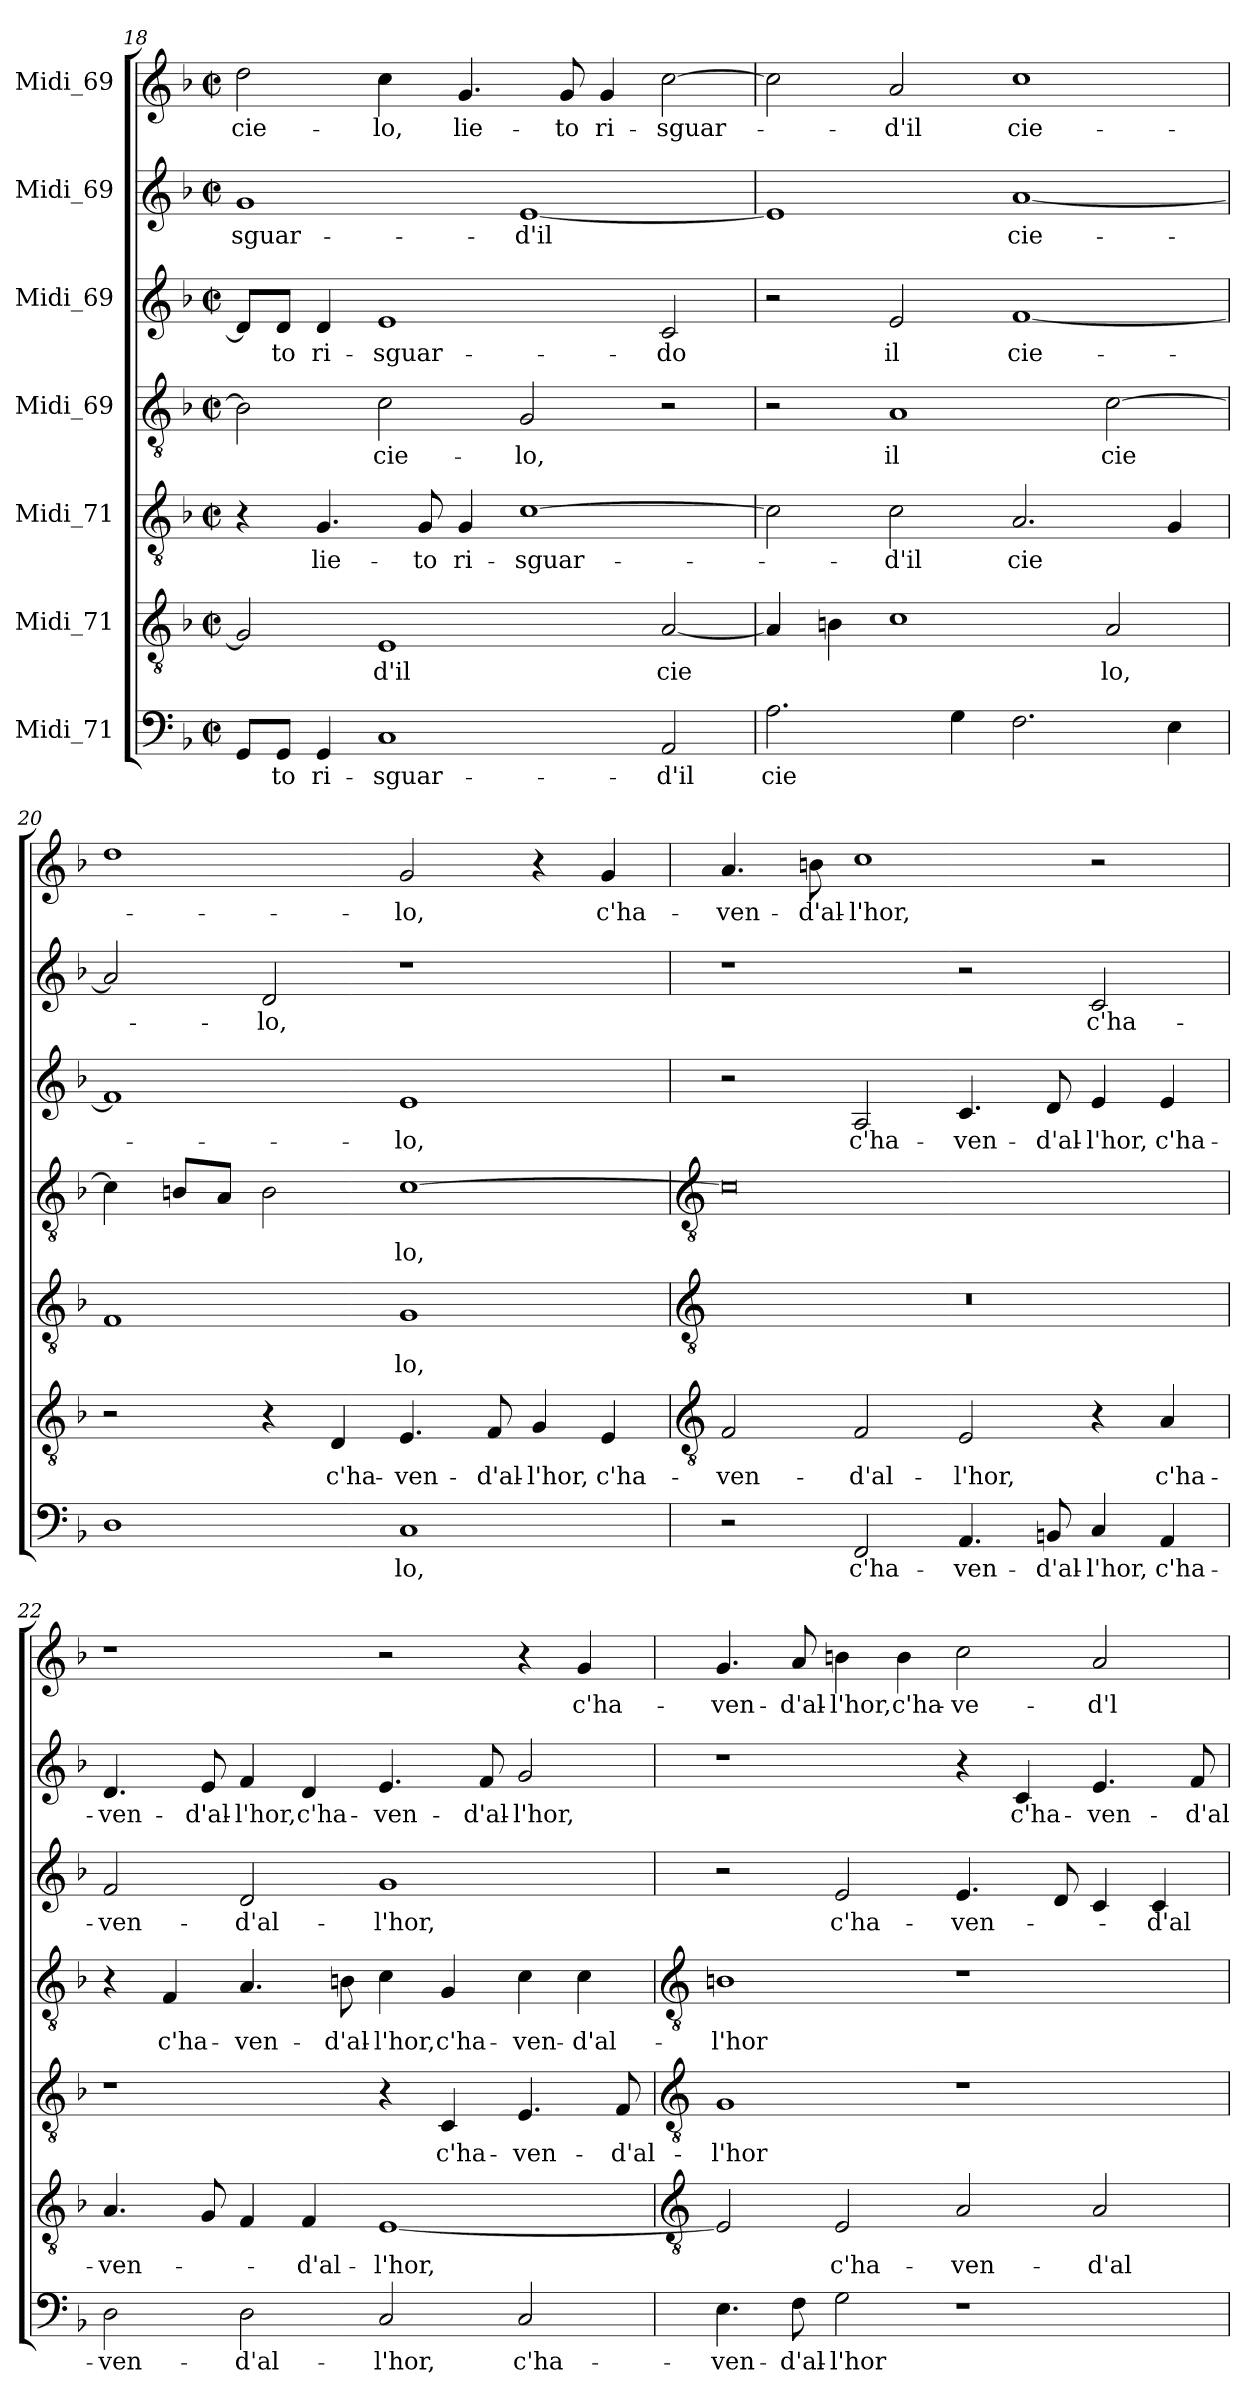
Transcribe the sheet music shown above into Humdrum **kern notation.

**kern	**text	**kern	**text	**kern	**text	**kern	**text	**kern	**text	**kern	**text	**kern	**text
*part7	*part7	*part6	*part6	*part5	*part5	*part4	*part4	*part3	*part3	*part2	*part2	*part1	*part1
*staff7	*staff7	*staff6	*staff6	*staff5	*staff5	*staff4	*staff4	*staff3	*staff3	*staff2	*staff2	*staff1	*staff1
*I"Midi_71	*	*I"Midi_71	*	*I"Midi_71	*	*I"Midi_69	*	*I"Midi_69	*	*I"Midi_69	*	*I"Midi_69	*
!!LO:LB:g=z
*clefF4	*	*clefGv2	*	*clefGv2	*	*clefGv2	*	*clefG2	*	*clefG2	*	*clefG2	*
*k[b-]	*	*k[b-]	*	*k[b-]	*	*k[b-]	*	*k[b-]	*	*k[b-]	*	*k[b-]	*
*F:	*	*F:	*	*F:	*	*F:	*	*F:	*	*F:	*	*F:	*
*M4/2	*	*M4/2	*	*M4/2	*	*M4/2	*	*M4/2	*	*M4/2	*	*M4/2	*
*met(c|)	*	*met(c|)	*	*met(c|)	*	*met(c|)	*	*met(c|)	*	*met(c|)	*	*met(c|)	*
=18	=18	=18	=18	=18	=18	=18	=18	=18	=18	=18	=18	=18	=18
!	!	!	!	!	!	!	!	!	!	!	!LO:LY:b	!	!LO:LY:b
8GGL	.	2G]	.	4r	.	2B]	.	8dL]	.	1g	-sguar-	2dd	cie-
!	!LO:LY:b	!	!	!	!	!	!	!	!LO:LY:b	!	!	!	!
8GGJ	-to	.	.	.	.	.	.	8dJ	-to	.	.	.	.
!	!LO:LY:b	!	!	!	!LO:LY:b	!	!	!	!LO:LY:b	!	!	!	!
4GG	ri-	.	.	4.G	lie-	.	.	4d	ri-	.	.	.	.
!	!LO:LY:b	!	!LO:LY:b	!	!	!	!LO:LY:b	!	!LO:LY:b	!	!	!	!LO:LY:b
1C	-sguar-	1E	-d'il	.	.	2c	cie-	1e	-sguar-	.	.	4cc	-lo,
!	!	!	!	!	!LO:LY:b	!	!	!	!	!	!	!	!
.	.	.	.	8G	-to	.	.	.	.	.	.	.	.
!	!	!	!	!	!LO:LY:b	!	!	!	!	!	!	!	!LO:LY:b
.	.	.	.	4G	ri-	.	.	.	.	.	.	4.g	lie-
!	!	!	!	!	!LO:LY:b	!	!LO:LY:b	!	!	!	!LO:LY:b	!	!
.	.	.	.	[1c	-sguar-	2G	-lo,	.	.	[1e	-d'il	.	.
!	!	!	!	!	!	!	!	!	!	!	!	!	!LO:LY:b
.	.	.	.	.	.	.	.	.	.	.	.	8g	-to
!	!	!	!	!	!	!	!	!	!	!	!	!	!LO:LY:b
.	.	.	.	.	.	.	.	.	.	.	.	4g	ri-
!	!LO:LY:b	!	!LO:LY:b	!	!	!	!	!	!LO:LY:b	!	!	!	!LO:LY:b
2AA	-d'il	[2A	cie	.	.	2r	.	2c	-do	.	.	[2cc	-sguar-
=19	=19	=19	=19	=19	=19	=19	=19	=19	=19	=19	=19	=19	=19
!	!LO:LY:b	!	!	!	!	!	!	!	!	!	!	!	!
2.A	cie	4A]	.	2c]	.	2r	.	2r	.	1e]	.	2cc]	.
.	.	4Bn	.	.	.	.	.	.	.	.	.	.	.
!	!	!	!	!	!LO:LY:b	!	!LO:LY:b	!	!LO:LY:b	!	!	!	!LO:LY:b
.	.	1c	.	2c	-d'il	1A	il	2e	il	.	.	2a	-d'il
4G	.	.	.	.	.	.	.	.	.	.	.	.	.
!	!	!	!	!	!LO:LY:b	!	!	!	!LO:LY:b	!	!LO:LY:b	!	!LO:LY:b
2.F	.	.	.	2.A	cie	.	.	[1f	cie-	[1a	cie-	1cc	cie-
!	!	!	!LO:LY:b	!	!	!	!LO:LY:b	!	!	!	!	!	!
.	.	2A	lo,	.	.	[2c	cie	.	.	.	.	.	.
4E	.	.	.	4G	.	.	.	.	.	.	.	.	.
=20	=20	=20	=20	=20	=20	=20	=20	=20	=20	=20	=20	=20	=20
1D	.	2r	.	1F	.	4c]	.	1f]	.	2a]	.	1dd	.
.	.	.	.	.	.	8BnL	.	.	.	.	.	.	.
.	.	.	.	.	.	8AJ	.	.	.	.	.	.	.
!	!	!	!	!	!	!	!	!	!	!	!LO:LY:b	!	!
.	.	4r	.	.	.	2B	.	.	.	2d	-lo,	.	.
!	!	!	!LO:LY:b	!	!	!	!	!	!	!	!	!	!
.	.	4D	c'ha-	.	.	.	.	.	.	.	.	.	.
!	!LO:LY:b	!	!LO:LY:b	!	!LO:LY:b	!	!LO:LY:b	!	!LO:LY:b	!	!	!	!LO:LY:b
1C	lo,	4.E	-ven-	1G	lo,	[1c	lo,	1e	-lo,	1r	.	2g	-lo,
!	!	!	!LO:LY:b	!	!	!	!	!	!	!	!	!	!
.	.	8F	-d'al-	.	.	.	.	.	.	.	.	.	.
!	!	!	!LO:LY:b	!	!	!	!	!	!	!	!	!	!
.	.	4G	-l'hor,	.	.	.	.	.	.	.	.	4r	.
!	!	!	!LO:LY:b	!	!	!	!	!	!	!	!	!	!LO:LY:b
.	.	4E	c'ha-	.	.	.	.	.	.	.	.	4g	c'ha-
!!LO:LB:g=z
=21	=21	=21	=21	=21	=21	=21	=21	=21	=21	=21	=21	=21	=21
*	*	*clefGv2	*	*clefGv2	*	*clefGv2	*	*	*	*	*	*	*
!	!	!	!LO:LY:b	!	!	!	!	!	!	!	!	!	!LO:LY:b
2r	.	2F	-ven-	0r	.	0c]	.	2r	.	1r	.	4.a	-ven-
!	!	!	!	!	!	!	!	!	!	!	!	!	!LO:LY:b
.	.	.	.	.	.	.	.	.	.	.	.	8bn	-d'al-
!	!LO:LY:b	!	!LO:LY:b	!	!	!	!	!	!LO:LY:b	!	!	!	!LO:LY:b
2FF	c'ha-	2F	-d'al-	.	.	.	.	2A	c'ha-	.	.	1cc	-l'hor,
!	!LO:LY:b	!	!LO:LY:b	!	!	!	!	!	!LO:LY:b	!	!	!	!
4.AA	-ven-	2E	-l'hor,	.	.	.	.	4.c	-ven-	2r	.	.	.
!	!LO:LY:b	!	!	!	!	!	!	!	!LO:LY:b	!	!	!	!
8BBn	-d'al-	.	.	.	.	.	.	8d	-d'al-	.	.	.	.
!	!LO:LY:b	!	!	!	!	!	!	!	!LO:LY:b	!	!LO:LY:b	!	!
4C	-l'hor,	4r	.	.	.	.	.	4e	-l'hor,	2c	c'ha-	2r	.
!	!LO:LY:b	!	!LO:LY:b	!	!	!	!	!	!LO:LY:b	!	!	!	!
4AA	c'ha-	4A	c'ha-	.	.	.	.	4e	c'ha-	.	.	.	.
=22	=22	=22	=22	=22	=22	=22	=22	=22	=22	=22	=22	=22	=22
!	!LO:LY:b	!	!LO:LY:b	!	!	!	!	!	!LO:LY:b	!	!LO:LY:b	!	!
2D	-ven-	4.A	-ven-	1r	.	4r	.	2f	-ven-	4.d	-ven-	1r	.
!	!	!	!	!	!	!	!LO:LY:b	!	!	!	!	!	!
.	.	.	.	.	.	4F	c'ha-	.	.	.	.	.	.
!	!	!	!	!	!	!	!	!	!	!	!LO:LY:b	!	!
.	.	8G	.	.	.	.	.	.	.	8e	-d'al-	.	.
!	!LO:LY:b	!	!	!	!	!	!LO:LY:b	!	!LO:LY:b	!	!LO:LY:b	!	!
2D	-d'al-	4F	.	.	.	4.A	-ven-	2d	-d'al-	4f	-l'hor,	.	.
!	!	!	!LO:LY:b	!	!	!	!	!	!	!	!LO:LY:b	!	!
.	.	4F	-d'al-	.	.	.	.	.	.	4d	c'ha-	.	.
!	!	!	!	!	!	!	!LO:LY:b	!	!	!	!	!	!
.	.	.	.	.	.	8Bn	-d'al-	.	.	.	.	.	.
!	!LO:LY:b	!	!LO:LY:b	!	!	!	!LO:LY:b	!	!LO:LY:b	!	!LO:LY:b	!	!
2C	-l'hor,	[1E	-l'hor,	4r	.	4c	-l'hor,	1g	-l'hor,	4.e	-ven-	2r	.
!	!	!	!	!	!LO:LY:b	!	!LO:LY:b	!	!	!	!	!	!
.	.	.	.	4C	c'ha-	4G	c'ha-	.	.	.	.	.	.
!	!	!	!	!	!	!	!	!	!	!	!LO:LY:b	!	!
.	.	.	.	.	.	.	.	.	.	8f	-d'al-	.	.
!	!LO:LY:b	!	!	!	!LO:LY:b	!	!LO:LY:b	!	!	!	!LO:LY:b	!	!
2C	c'ha-	.	.	4.E	-ven-	4c	-ven-	.	.	2g	-l'hor,	4r	.
!	!	!	!	!	!	!	!LO:LY:b	!	!	!	!	!	!LO:LY:b
.	.	.	.	.	.	4c	-d'al-	.	.	.	.	4g	c'ha-
!	!	!	!	!	!LO:LY:b	!	!	!	!	!	!	!	!
.	.	.	.	8F	-d'al-	.	.	.	.	.	.	.	.
!!LO:LB:g=z
=23	=23	=23	=23	=23	=23	=23	=23	=23	=23	=23	=23	=23	=23
*	*	*clefGv2	*	*clefGv2	*	*clefGv2	*	*	*	*	*	*	*
!	!LO:LY:b	!	!	!	!LO:LY:b	!	!LO:LY:b	!	!	!	!	!	!LO:LY:b
4.E	-ven-	2E]	.	1G	-l'hor	1Bn	-l'hor	2r	.	1r	.	4.g	-ven-
!	!LO:LY:b	!	!	!	!	!	!	!	!	!	!	!	!LO:LY:b
8F	-d'al-	.	.	.	.	.	.	.	.	.	.	8a	-d'al-
!	!LO:LY:b	!	!LO:LY:b	!	!	!	!	!	!LO:LY:b	!	!	!	!LO:LY:b
2G	-l'hor	2E	c'ha-	.	.	.	.	2e	c'ha-	.	.	4bn	-l'hor,
!	!	!	!	!	!	!	!	!	!	!	!	!	!LO:LY:b
.	.	.	.	.	.	.	.	.	.	.	.	4b	c'ha-
!	!	!	!LO:LY:b	!	!	!	!	!	!LO:LY:b	!	!	!	!LO:LY:b
1r	.	2A	-ven-	1r	.	1r	.	4.e	-ven-	4r	.	2cc	-ve-
!	!	!	!	!	!	!	!	!	!	!	!LO:LY:b	!	!
.	.	.	.	.	.	.	.	.	.	4c	c'ha-	.	.
.	.	.	.	.	.	.	.	8d	.	.	.	.	.
!	!	!	!LO:LY:b	!	!	!	!	!	!	!	!LO:LY:b	!	!LO:LY:b
.	.	2A	-d'al-	.	.	.	.	4c	.	4.e	-ven-	2a	-d'l-
!	!	!	!	!	!	!	!	!	!LO:LY:b	!	!	!	!
.	.	.	.	.	.	.	.	4c	-d'al-	.	.	.	.
!	!	!	!	!	!	!	!	!	!	!	!LO:LY:b	!	!
.	.	.	.	.	.	.	.	.	.	8f	-d'al-	.	.
=	=	=	=	=	=	=	=	=	=	=	=	=	=
*-	*-	*-	*-	*-	*-	*-	*-	*-	*-	*-	*-	*-	*-
